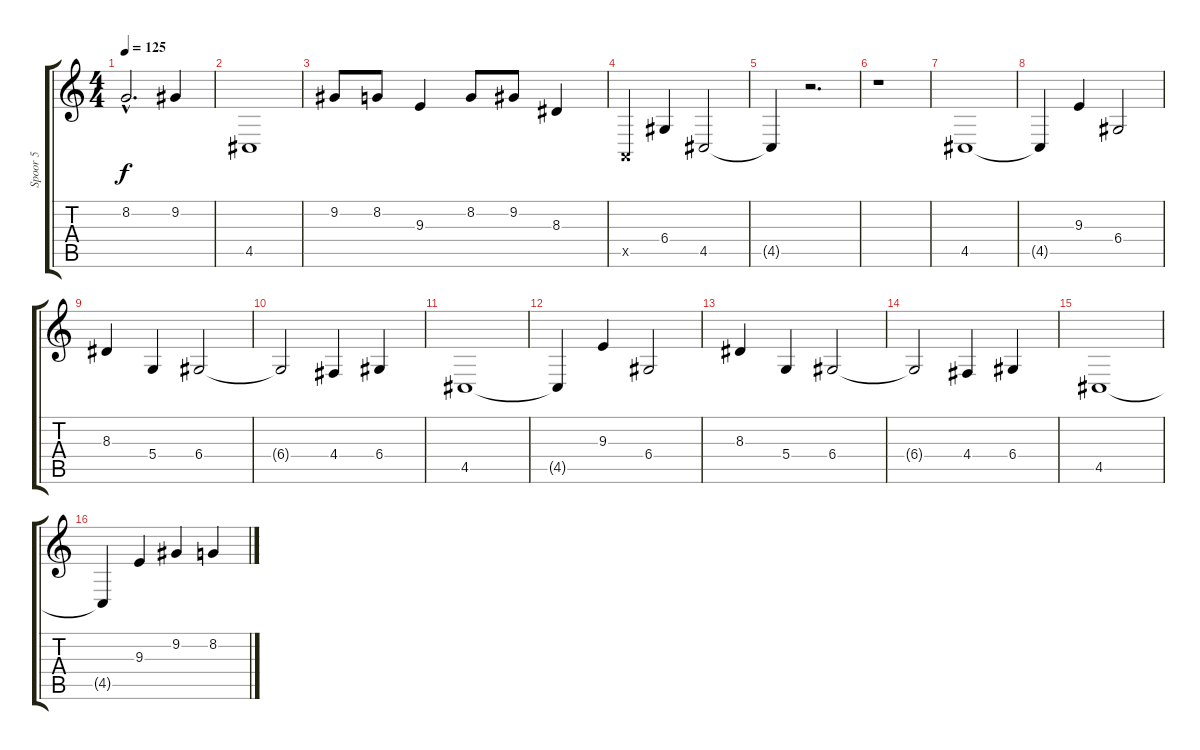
\track ("Spoor 5" "Spoor 5") {instrument stringensemble1}
\staff {score tabs}
\tuning (E4 B3 G3 D3 A2 E2) {hide}
\ts (4 4)
\tempo 125
\clef g2
\ks c
8.2{hac}.2{d dy f} 9.2.4 |
4.5.1 |
9.2.8 8.2.8 9.3.4 8.2.8 9.2.8 8.3.4 |
0.5{x}.4 6.4.4 4.5.2 |
4.5{t}.4 r.2{d} |
r.1 |
4.5.1 |
4.5{t}.4 9.3.4 6.4.2 |
8.3.4 5.4.4 6.4.2 |
6.4{t}.2 4.4.4 6.4.4 |
4.5.1 |
4.5{t}.4 9.3.4 6.4.2 |
8.3.4 5.4.4 6.4.2 |
6.4{t}.2 4.4.4 6.4.4 |
4.5.1 |
4.5{t}.4 9.3.4 9.2.4 8.2.4
